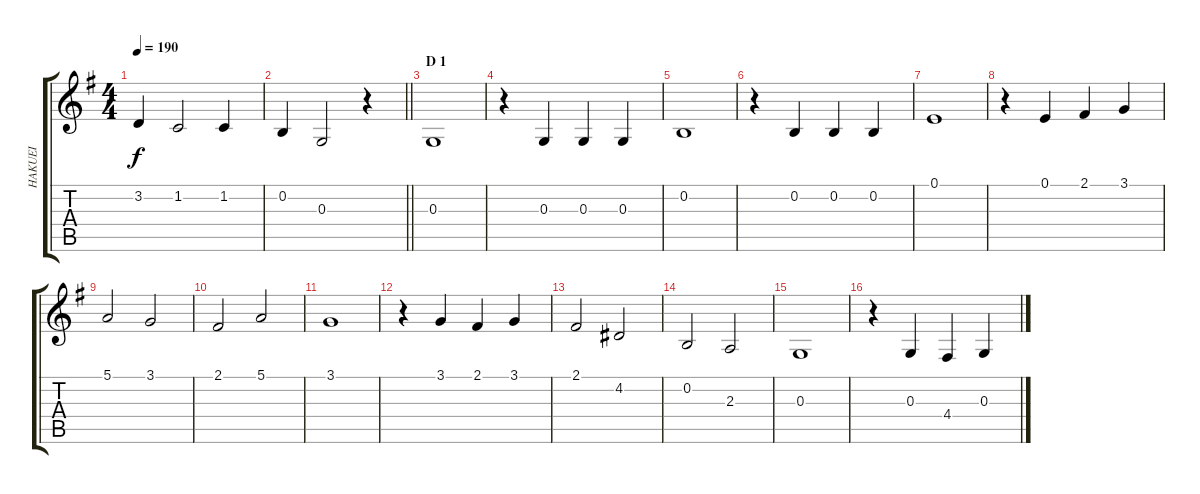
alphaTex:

\track ("HAKUEI" "HAKUEI") {instrument oboe}
\staff {score tabs}
\tuning (E4 B3 G3 D3 A2 E2) {hide}
\ts (4 4)
\tempo 190
\clef g2
\ks g
3.2.4{dy f} 1.2.2 1.2.4 |
\barLineRight lightlight
0.2.4 0.3.2 r.4 |
\section ("" "D 1")
0.3.1 |
r.4 0.3.4 0.3.4 0.3.4 |
0.2.1 |
r.4 0.2.4 0.2.4 0.2.4 |
0.1.1 |
r.4 0.1.4 2.1.4 3.1.4 |
5.1.2 3.1.2 |
2.1.2 5.1.2 |
3.1.1 |
r.4 3.1.4 2.1.4 3.1.4 |
2.1.2 4.2.2 |
0.2.2 2.3.2 |
0.3.1 |
r.4 0.3.4 4.4.4 0.3.4
